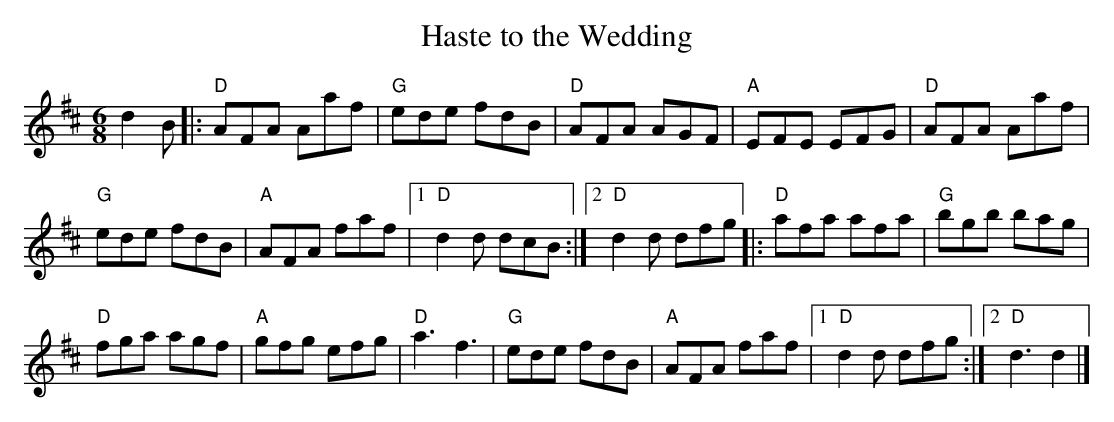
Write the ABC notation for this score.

X:1
T:Haste to the Wedding
M:6/8
Q:180
K:D
d2B|:"D"AFA Aaf|"G"ede fdB|"D"AFA AGF|"A"EFE EFG|"D"AFA Aaf|
"G"ede fdB|"A"AFA faf|1"D"d2d dcB:|2"D"d2d dfg|:"D"afa afa |"G"bgb bag|
"D"fga agf|"A"gfg efg|"D"a3 f3|"G"ede fdB|"A"AFA faf|1"D"d2d dfg:|2"D"d3 d2|]
